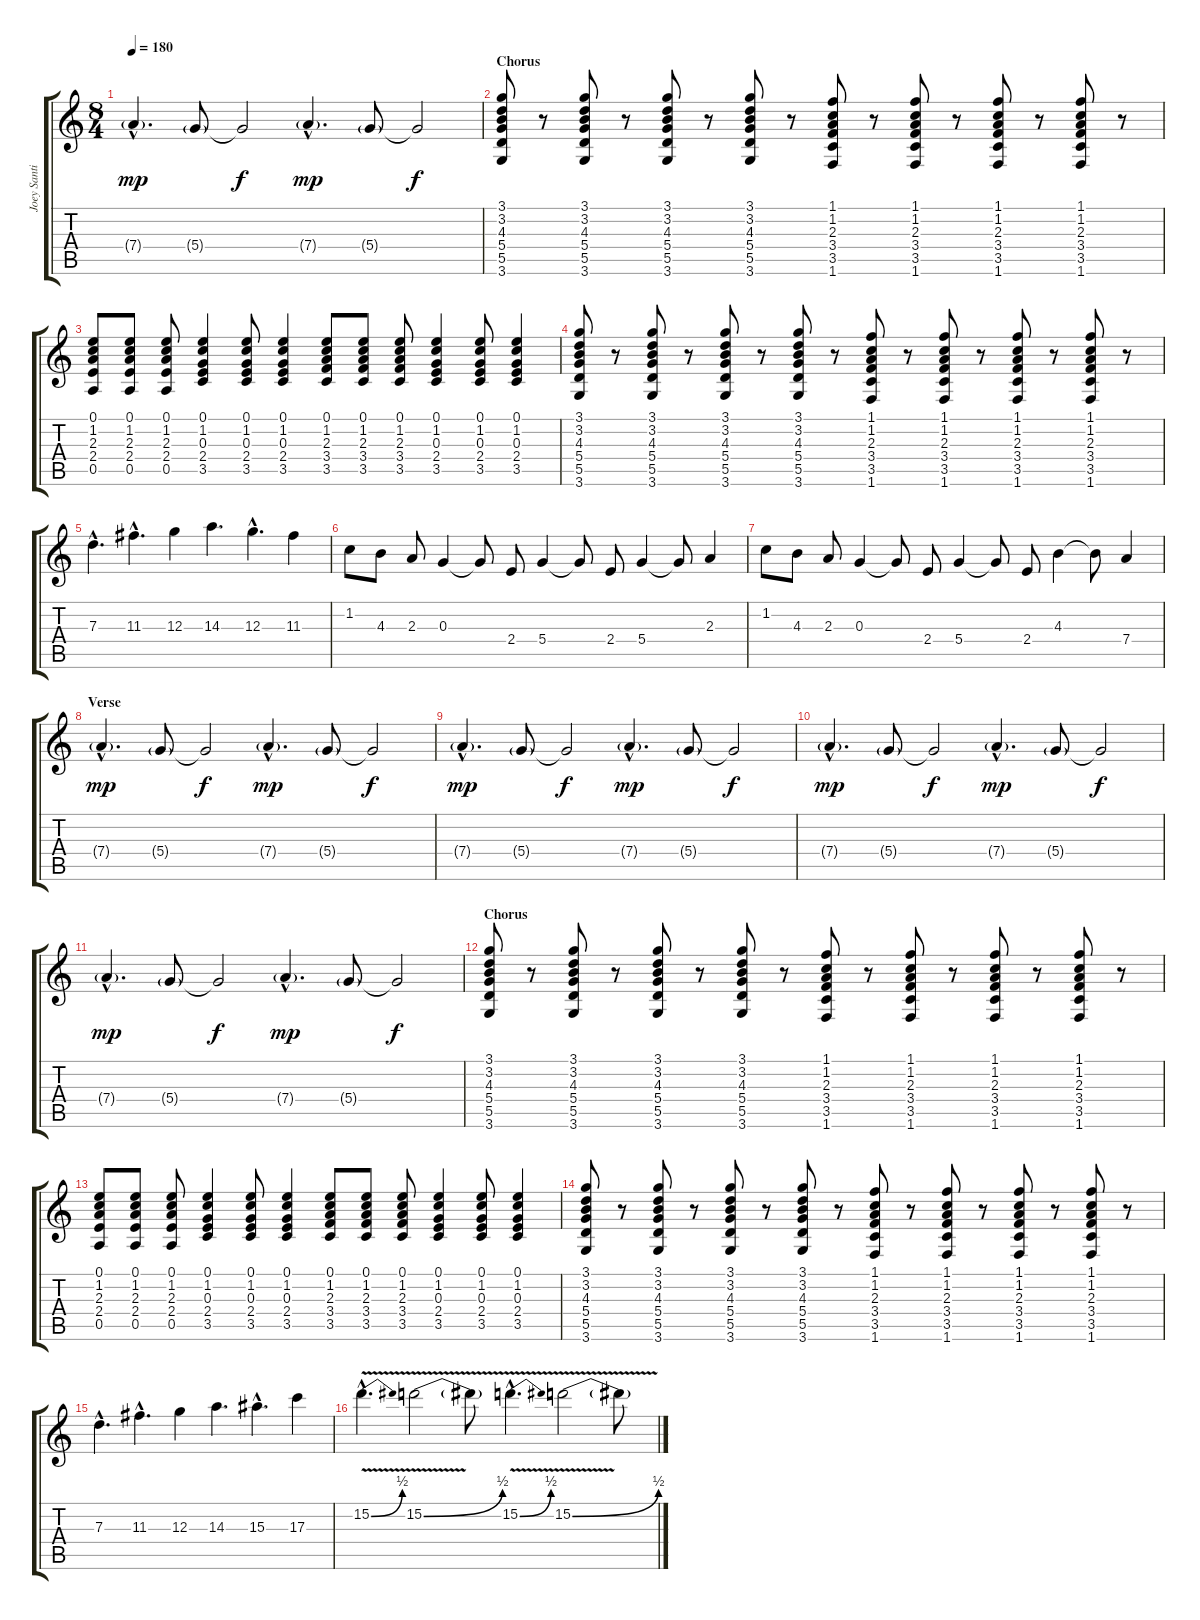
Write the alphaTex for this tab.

\track ("Joey Santiago" "Joey Santi") {instrument distortionguitar}
\staff {score tabs}
\tuning (E4 B3 G3 D3 A2 E2) {hide}
\ts (8 4)
\tempo 180
\clef g2
\ks c
7.4{g hac}.4{d dy mp} 5.4{g}.8 5.4{t}.2{dy f} 7.4{g hac}.4{d dy mp} 5.4{g}.8 5.4{t}.2{dy f} |
\section ("" "Chorus")
(3.1 3.2 4.3 5.4 5.5 3.6).8 r.8 (3.1 3.2 4.3 5.4 5.5 3.6).8 r.8 (3.1 3.2 4.3 5.4 5.5 3.6).8 r.8 (3.1 3.2 4.3 5.4 5.5 3.6).8 r.8 (1.1 1.2 2.3 3.4 3.5 1.6).8 r.8 (1.1 1.2 2.3 3.4 3.5 1.6).8 r.8 (1.1 1.2 2.3 3.4 3.5 1.6).8 r.8 (1.1 1.2 2.3 3.4 3.5 1.6).8 r.8 |
(0.1 1.2 2.3 2.4 0.5).8 (0.1 1.2 2.3 2.4 0.5).8 (0.1 1.2 2.3 2.4 0.5).8 (0.1 1.2 0.3 2.4 3.5).4 (0.1 1.2 0.3 2.4 3.5).8 (0.1 1.2 0.3 2.4 3.5).4 (0.1 1.2 2.3 3.4 3.5).8 (0.1 1.2 2.3 3.4 3.5).8 (0.1 1.2 2.3 3.4 3.5).8 (0.1 1.2 0.3 2.4 3.5).4 (0.1 1.2 0.3 2.4 3.5).8 (0.1 1.2 0.3 2.4 3.5).4 |
(3.1 3.2 4.3 5.4 5.5 3.6).8 r.8 (3.1 3.2 4.3 5.4 5.5 3.6).8 r.8 (3.1 3.2 4.3 5.4 5.5 3.6).8 r.8 (3.1 3.2 4.3 5.4 5.5 3.6).8 r.8 (1.1 1.2 2.3 3.4 3.5 1.6).8 r.8 (1.1 1.2 2.3 3.4 3.5 1.6).8 r.8 (1.1 1.2 2.3 3.4 3.5 1.6).8 r.8 (1.1 1.2 2.3 3.4 3.5 1.6).8 r.8 |
7.3{hac}.4{d} 11.3{hac}.4{d} 12.3.4 14.3.4{d} 12.3{hac}.4{d} 11.3.4 |
1.2.8 4.3.8 2.3.8 0.3.4 0.3{t}.8 2.4.8 5.4.4 5.4{t}.8 2.4.8 5.4.4 5.4{t}.8 2.3.4 |
1.2.8 4.3.8 2.3.8 0.3.4 0.3{t}.8 2.4.8 5.4.4 5.4{t}.8 2.4.8 4.3.4 4.3{t}.8 7.4.4 |
\section ("" "Verse")
7.4{g hac}.4{d dy mp} 5.4{g}.8 5.4{t}.2{dy f} 7.4{g hac}.4{d dy mp} 5.4{g}.8 5.4{t}.2{dy f} |
7.4{g hac}.4{d dy mp} 5.4{g}.8 5.4{t}.2{dy f} 7.4{g hac}.4{d dy mp} 5.4{g}.8 5.4{t}.2{dy f} |
7.4{g hac}.4{d dy mp} 5.4{g}.8 5.4{t}.2{dy f} 7.4{g hac}.4{d dy mp} 5.4{g}.8 5.4{t}.2{dy f} |
7.4{g hac}.4{d dy mp} 5.4{g}.8 5.4{t}.2{dy f} 7.4{g hac}.4{d dy mp} 5.4{g}.8 5.4{t}.2{dy f} |
\section ("" "Chorus")
(3.1 3.2 4.3 5.4 5.5 3.6).8 r.8 (3.1 3.2 4.3 5.4 5.5 3.6).8 r.8 (3.1 3.2 4.3 5.4 5.5 3.6).8 r.8 (3.1 3.2 4.3 5.4 5.5 3.6).8 r.8 (1.1 1.2 2.3 3.4 3.5 1.6).8 r.8 (1.1 1.2 2.3 3.4 3.5 1.6).8 r.8 (1.1 1.2 2.3 3.4 3.5 1.6).8 r.8 (1.1 1.2 2.3 3.4 3.5 1.6).8 r.8 |
\section ("" "")
(0.1 1.2 2.3 2.4 0.5).8 (0.1 1.2 2.3 2.4 0.5).8 (0.1 1.2 2.3 2.4 0.5).8 (0.1 1.2 0.3 2.4 3.5).4 (0.1 1.2 0.3 2.4 3.5).8 (0.1 1.2 0.3 2.4 3.5).4 (0.1 1.2 2.3 3.4 3.5).8 (0.1 1.2 2.3 3.4 3.5).8 (0.1 1.2 2.3 3.4 3.5).8 (0.1 1.2 0.3 2.4 3.5).4 (0.1 1.2 0.3 2.4 3.5).8 (0.1 1.2 0.3 2.4 3.5).4 |
\section ("" "")
(3.1 3.2 4.3 5.4 5.5 3.6).8 r.8 (3.1 3.2 4.3 5.4 5.5 3.6).8 r.8 (3.1 3.2 4.3 5.4 5.5 3.6).8 r.8 (3.1 3.2 4.3 5.4 5.5 3.6).8 r.8 (1.1 1.2 2.3 3.4 3.5 1.6).8 r.8 (1.1 1.2 2.3 3.4 3.5 1.6).8 r.8 (1.1 1.2 2.3 3.4 3.5 1.6).8 r.8 (1.1 1.2 2.3 3.4 3.5 1.6).8 r.8 |
7.3{hac}.4{d} 11.3{hac}.4{d} 12.3.4 14.3.4{d} 15.3{hac}.4{d} 17.3.4 |
15.2{be (bend 0 0 60 2) v hac}.4{d} 15.2{be (bend 0 0 60 2) v}.2 15.2{t}.8 15.2{be (bend 0 0 60 2) v hac}.4{d} 15.2{be (bend 0 0 60 2) v}.2 15.2{t}.8
